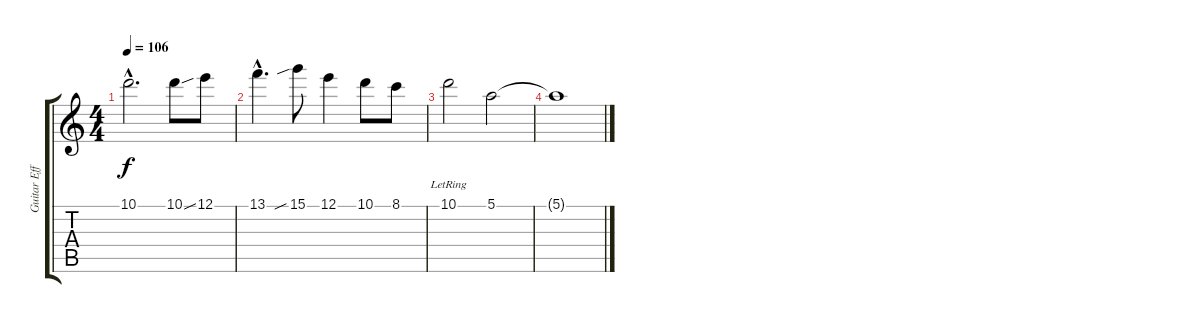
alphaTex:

\track ("Guitar Effect Fills" "Guitar Eff") {instrument overdrivenguitar}
\staff {score tabs}
\tuning (E4 B3 G3 D3 A2 E2) {hide}
\ts (4 4)
\tempo 106
\clef g2
\ks c
10.1{hac}.2{d dy f} 10.1{sou}.8 12.1.8 |
13.1{hac}.4{d} 15.1{sib}.8 12.1.4 10.1.8 8.1.8 |
10.1{lr}.2{volume 0} 5.1.2 |
5.1{t}.1
